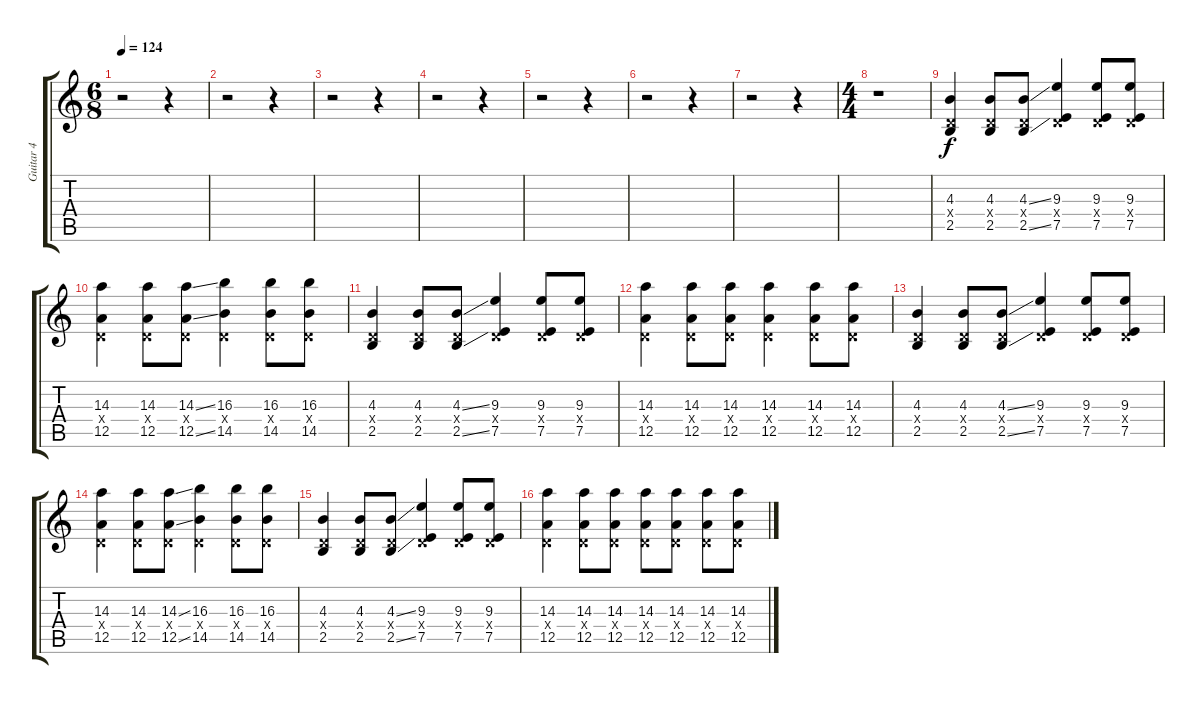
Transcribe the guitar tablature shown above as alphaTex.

\track ("Guitar 4" "Guitar 4") {instrument overdrivenguitar}
\staff {score tabs}
\tuning (E4 B3 G3 D3 A2 E2) {hide}
\ts (6 8)
\tempo 124
\clef g2
\ks c
r.2{dy f instrument overdrivenguitar} r.4 |
r.2 r.4 |
r.2 r.4 |
r.2 r.4 |
r.2 r.4 |
r.2 r.4 |
r.2 r.4 |
\ts (4 4)
r.1 |
(4.3 0.4{x} 2.5).4 (4.3 0.4{x} 2.5).8 (4.3{ss} 0.4{x} 2.5{ss}).8 (9.3 0.4{x} 7.5).4 (9.3 0.4{x} 7.5).8 (9.3 0.4{x} 7.5).8 |
(14.3 0.4{x} 12.5).4 (14.3 0.4{x} 12.5).8 (14.3{ss} 0.4{x} 12.5{ss}).8 (16.3 0.4{x} 14.5).4 (16.3 0.4{x} 14.5).8 (16.3 0.4{x} 14.5).8 |
(4.3 0.4{x} 2.5).4 (4.3 0.4{x} 2.5).8 (4.3{ss} 0.4{x} 2.5{ss}).8 (9.3 0.4{x} 7.5).4 (9.3 0.4{x} 7.5).8 (9.3 0.4{x} 7.5).8 |
(14.3 0.4{x} 12.5).4 (14.3 0.4{x} 12.5).8 (14.3 0.4{x} 12.5).8 (14.3 0.4{x} 12.5).4 (14.3 0.4{x} 12.5).8 (14.3 0.4{x} 12.5).8 |
(4.3 0.4{x} 2.5).4 (4.3 0.4{x} 2.5).8 (4.3{ss} 0.4{x} 2.5{ss}).8 (9.3 0.4{x} 7.5).4 (9.3 0.4{x} 7.5).8 (9.3 0.4{x} 7.5).8 |
(14.3 0.4{x} 12.5).4 (14.3 0.4{x} 12.5).8 (14.3{ss} 0.4{x} 12.5{ss}).8 (16.3 0.4{x} 14.5).4 (16.3 0.4{x} 14.5).8 (16.3 0.4{x} 14.5).8 |
(4.3 0.4{x} 2.5).4 (4.3 0.4{x} 2.5).8 (4.3{ss} 0.4{x} 2.5{ss}).8 (9.3 0.4{x} 7.5).4 (9.3 0.4{x} 7.5).8 (9.3 0.4{x} 7.5).8 |
(14.3 0.4{x} 12.5).4 (14.3 0.4{x} 12.5).8 (14.3 0.4{x} 12.5).8 (14.3 0.4{x} 12.5).8 (14.3 0.4{x} 12.5).8 (14.3 0.4{x} 12.5).8 (14.3 0.4{x} 12.5).8
